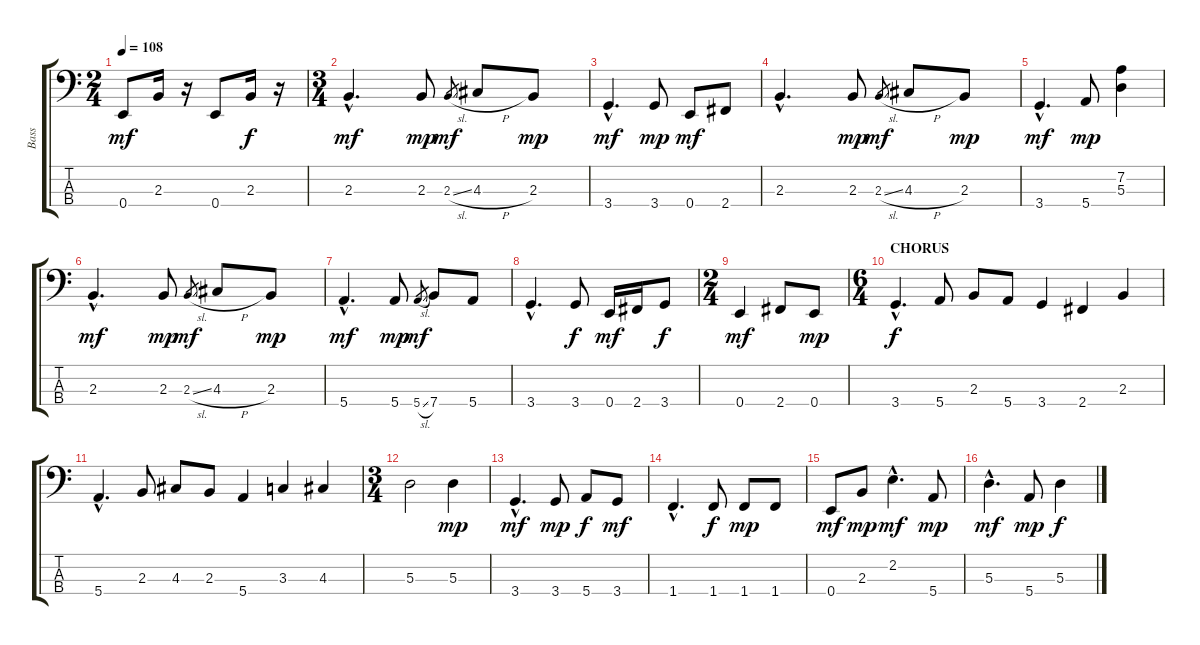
\track ("Bass" "Bass") {instrument electricbassfinger}
\staff {score tabs}
\tuning (G2 D2 A1 E1) {hide}
\ts (2 4)
\tempo 108
\clef f4
\ks c
0.4.8{dy mf} 2.3.16 r.16 0.4.8 2.3.16{dy f} r.16 |
\ts (3 4)
2.3{hac}.4{d dy mf} 2.3.8{dy mp} 2.3{sl}.8{gr dy mf} 4.3{h}.8 2.3.8{dy mp} |
3.4{hac}.4{d dy mf} 3.4.8{dy mp} 0.4.8{dy mf} 2.4.8 |
2.3{hac}.4{d} 2.3.8{dy mp} 2.3{sl}.8{gr dy mf} 4.3{h}.8 2.3.8{dy mp} |
3.4{hac}.4{d dy mf} 5.4.8{dy mp} (7.2 5.3).4 |
2.3{hac}.4{d dy mf} 2.3.8{dy mp} 2.3{sl}.8{gr dy mf} 4.3{h}.8 2.3.8{dy mp} |
5.4{hac}.4{d dy mf} 5.4.8{dy mp} 5.4{sl}.8{gr dy mf} 7.4.8 5.4.8 |
3.4{hac}.4{d} 3.4.8{dy f} 0.4.16{dy mf} 2.4.16 3.4.8{dy f} |
\ts (2 4)
0.4.4{dy mf} 2.4.8 0.4.8{dy mp} |
\ts (6 4)
\section ("" "CHORUS")
3.4{hac}.4{d dy f} 5.4.8 2.3.8 5.4.8 3.4.4 2.4.4 2.3.4 |
5.4{hac}.4{d} 2.3.8 4.3.8 2.3.8 5.4.4 3.3.4 4.3.4 |
\ts (3 4)
5.3.2 5.3.4{dy mp} |
3.4{hac}.4{d dy mf} 3.4.8{dy mp} 5.4.8{dy f} 3.4.8{dy mf} |
1.4{hac}.4{d} 1.4.8{dy f} 1.4.8{dy mp} 1.4.8 |
0.4.8{dy mf} 2.3.8{dy mp} 2.2{hac}.4{d dy mf} 5.4.8{dy mp} |
5.3{hac}.4{d dy mf} 5.4.8{dy mp} 5.3.4{dy f}
